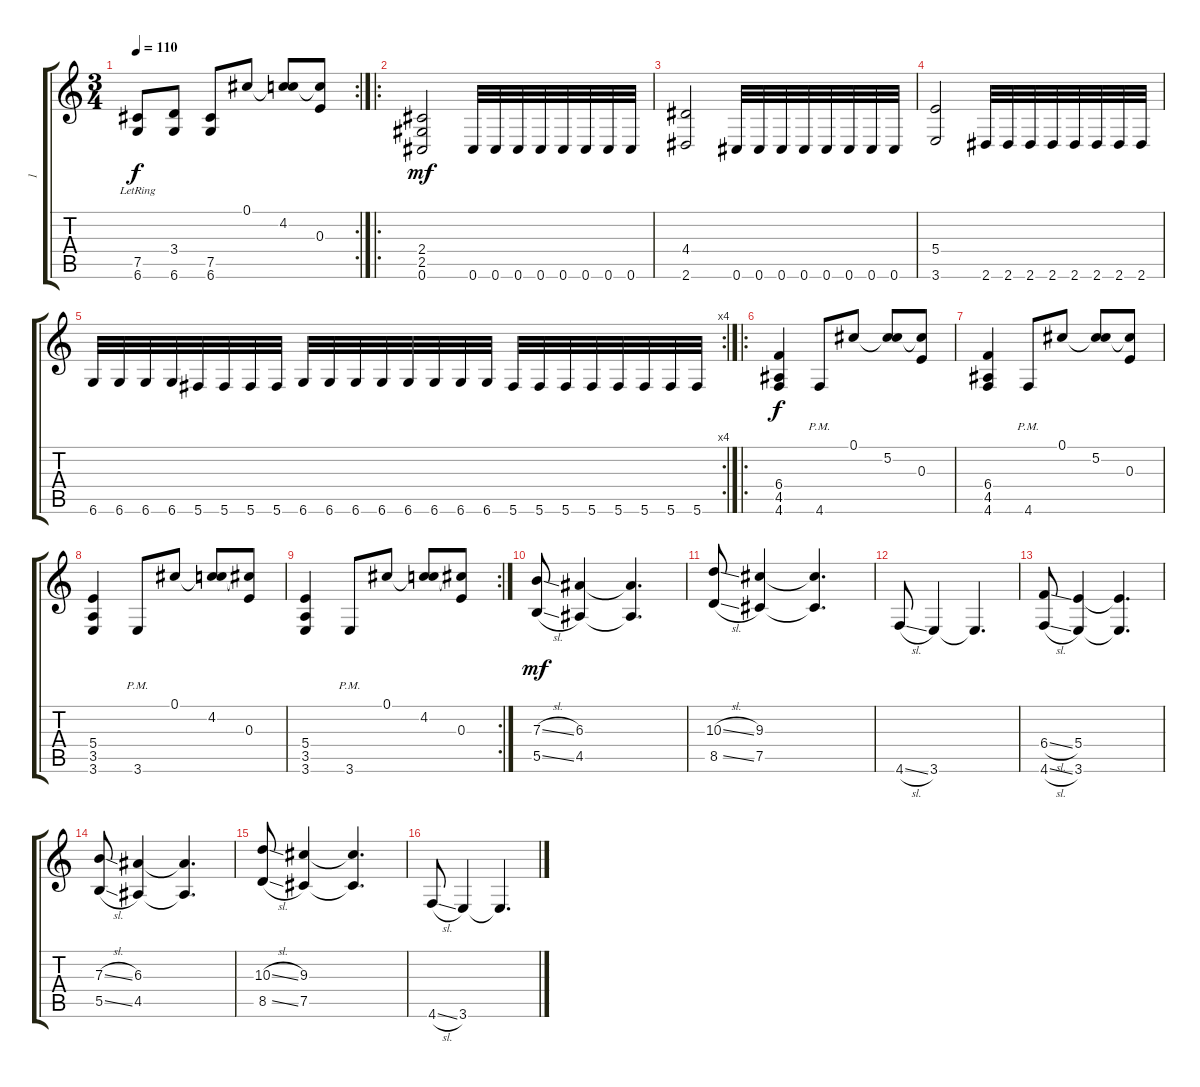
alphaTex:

\track ("1" "1") {instrument distortionguitar}
\staff {score tabs}
\tuning (Db4 Ab3 E3 B2 Gb2 Db2) {hide}
\rc 2
\ts (3 4)
\tempo 110
\clef g2
\ks c
(7.5{lr} 6.6{lr}).8{dy f} (3.4 6.6).8 (7.5 6.6).8 0.1.8 (0.1{t} 4.2).8 (4.2{t} 0.3).8 |
\ro
(2.4 2.5 0.6).2{dy mf} 0.6.32 0.6.32 0.6.32 0.6.32 0.6.32 0.6.32 0.6.32 0.6.32 |
(4.4 2.6).2 0.6.32 0.6.32 0.6.32 0.6.32 0.6.32 0.6.32 0.6.32 0.6.32 |
(5.4 3.6).2 2.6.32 2.6.32 2.6.32 2.6.32 2.6.32 2.6.32 2.6.32 2.6.32 |
\rc 4
6.6.32 6.6.32 6.6.32 6.6.32 5.6.32 5.6.32 5.6.32 5.6.32 6.6.32 6.6.32 6.6.32 6.6.32 6.6.32 6.6.32 6.6.32 6.6.32 5.6.32 5.6.32 5.6.32 5.6.32 5.6.32 5.6.32 5.6.32 5.6.32 |
\ro
(6.4 4.5 4.6).4{dy f} 4.6{pm}.8 0.1.8 (0.1{t} 5.2).8 (0.1{t} 0.3).8 |
(6.4 4.5 4.6).4 4.6{pm}.8 0.1.8 (0.1{t} 5.2).8 (0.1{t} 0.3).8 |
(5.4 3.5 3.6).4 3.6{pm}.8 0.1.8 (0.1{t} 4.2).8 (0.1{t} 0.3).8 |
\rc 2
(5.4 3.5 3.6).4 3.6{pm}.8 0.1.8 (0.1{t} 4.2).8 (0.1{t} 0.3).8 |
(7.3{sl} 5.5{sl}).8{dy mf} (6.3 4.5).4 (6.3{t} 4.5{t}).4{d} |
(10.3{sl} 8.5{sl}).8 (9.3 7.5).4 (9.3{t} 7.5{t}).4{d} |
4.6{sl}.8 3.6.4 3.6{t}.4{d} |
(6.4{sl} 4.6{sl}).8 (5.4 3.6).4 (5.4{t} 3.6{t}).4{d} |
(7.3{sl} 5.5{sl}).8 (6.3 4.5).4 (6.3{t} 4.5{t}).4{d} |
(10.3{sl} 8.5{sl}).8 (9.3 7.5).4 (9.3{t} 7.5{t}).4{d} |
4.6{sl}.8 3.6.4 3.6{t}.4{d}
